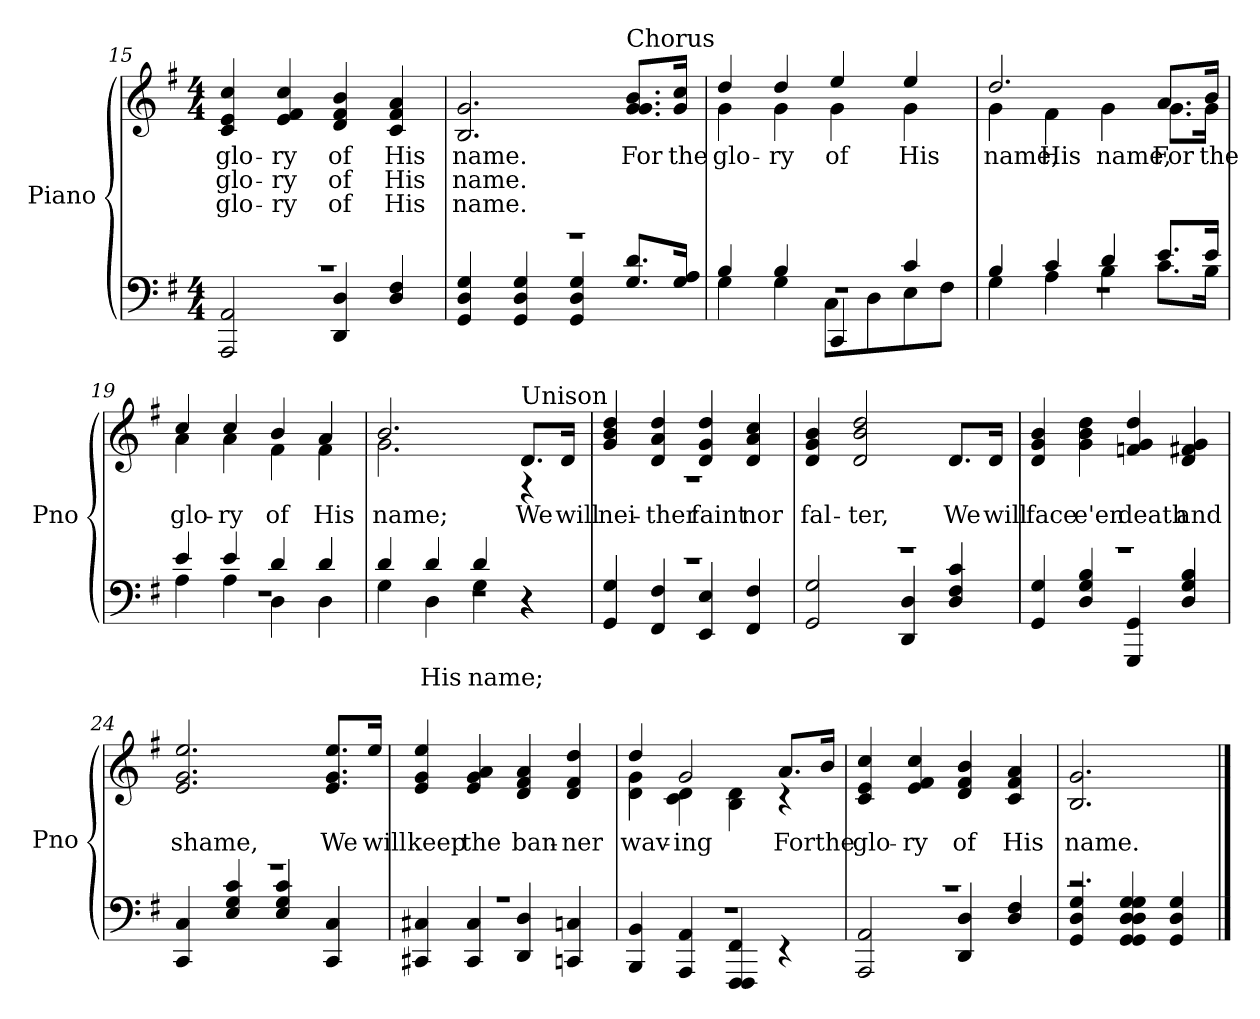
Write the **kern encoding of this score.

**kern	**text	**kern	**text	**text	**text
*part1	*part1	*part1	*part1	*part1	*part1
*staff2	*staff2	*staff1	*staff1	*staff1	*staff1
*I"Piano	*	*	*	*	*
*I'Pno	*	*	*	*	*
*clefF4	*	*clefG2	*	*	*
*k[f#]	*	*k[f#]	*	*	*
*G:	*	*G:	*	*	*
*M4/4	*	*M4/4	*	*	*
=15	=15	=15	=15	=15	=15
*^	*	*	*	*	*
1r	2AAA/ 2AA/	.	4c/ 4e/ 4cc/	glo-	glo-	glo-
.	.	.	4e/ 4f#/ 4cc/	ry	ry	ry
.	4DD/ 4D/	.	4d/ 4f#/ 4b/	of	of	of
.	4D/ 4F#/	.	4c/ 4f#/ 4a/	His	His	His
!!LO:PB:g=z
=16	=16	=16	=16	=16	=16	=16
1r	4GG/ 4D/ 4G/	.	2.B/ 2.g/	name.	name.	name.
.	4GG/ 4D/ 4G/	.	.	.	.	.
.	4GG/ 4D/ 4G/	.	.	.	.	.
!	!	!	!LO:TX:a:t=Chorus	!	!	!
.	8.G/ 8.d/L	.	8.g/ 8.g/ 8.b/L	For	.	.
.	16G/ 16A/Jk	.	16g/ 16cc/Jk	the	.	.
=17	=17	=17	=17	=17	=17	=17
*	*^	*	*^	*	*	*
1r	4B/	4G\	.	4dd/	4g\	glo-	.	.
.	4B/	4G\	.	4dd/	4g\	ry	.	.
.	4CC/	8C\L	.	4ee/	4g\	of	.	.
.	.	8D\	.	.	.	.	.	.
.	4c/	8E\	.	4ee/	4g\	His	.	.
.	.	8F#\J	.	.	.	.	.	.
=18	=18	=18	=18	=18	=18	=18	=18	=18
1r	4B/	4G\	.	2.dd/	4g\	name,	.	.
.	4c/	4A\	.	.	4f#\	His	.	.
.	4d/	4B\	.	.	4g\	name,	.	.
.	8.e/L	8.c\L	.	8.a/L	8.g\L	For	.	.
.	16e/Jk	16B\Jk	.	16b/Jk	16g\Jk	the	.	.
!!LO:LB:g=z	!!
=19	=19	=19	=19	=19	=19	=19	=19	=19
1r	4e/	4A\	.	4cc/	4a\	glo-	.	.
.	4e/	4A\	.	4cc/	4a\	ry	.	.
.	4d/	4D\	.	4b/	4f#\	of	.	.
.	4d/	4D\	.	4a/	4f#\	His	.	.
=20	=20	=20	=20	=20	=20	=20	=20	=20
1r	4d/	4G\	.	2.b/	2.g\	name;	.	.
.	4d/	4D\	His	.	.	.	.	.
.	4d/	4G\	name;	.	.	.	.	.
!	!	!	!	!LO:TX:a:t=Unison	!	!	!	!
.	4r	4r	.	8.d/L	4r	We	.	.
.	.	.	.	16d/Jk	.	will	.	.
*	*v	*v	*	*	*	*	*	*
=21	=21	=21	=21	=21	=21	=21	=21
1r	4GG/ 4G/	.	4g/ 4b/ 4dd/	1r	nei-	.	.
.	4FF#/ 4F#/	.	4d/ 4a/ 4dd/	.	ther	.	.
.	4EE/ 4E/	.	4d/ 4g/ 4dd/	.	faint	.	.
.	4FF#/ 4F#/	.	4d/ 4a/ 4cc/	.	nor	.	.
*	*	*	*v	*v	*	*	*
!!LO:LB:g=z
=22	=22	=22	=22	=22	=22	=22
1r	2GG/ 2G/	.	4d/ 4g/ 4b/	fal-	.	.
.	.	.	2d/ 2b/ 2dd/	ter,	.	.
.	4DD/ 4D/	.	.	.	.	.
.	4D/ 4F#/ 4c/	.	8.d/L	We	.	.
.	.	.	16d/Jk	will	.	.
=23	=23	=23	=23	=23	=23	=23
1r	4GG/ 4G/	.	4d/ 4g/ 4b/	face	.	.
.	4D/ 4G/ 4B/	.	4g\ 4b\ 4dd\	e'en	.	.
.	4GGG/ 4GG/	.	4fn/ 4g/ 4dd/	death	.	.
.	4D/ 4G/ 4B/	.	4d/ 4f#X/ 4g/	and	.	.
=24	=24	=24	=24	=24	=24	=24
1r	4CC/ 4C/	.	2.e/ 2.g/ 2.ee/	shame,	.	.
.	4E/ 4G/ 4c/	.	.	.	.	.
.	4E/ 4G/ 4c/	.	.	.	.	.
.	4CC/ 4C/	.	8.e/ 8.g/ 8.ee/L	We	.	.
.	.	.	16ee/Jk	will	.	.
!!LO:LB:g=z
=25	=25	=25	=25	=25	=25	=25
1r	4CC#X/ 4C#X/	.	4e/ 4g/ 4ee/	keep	.	.
.	4CC#/ 4C#/	.	4e/ 4g/ 4a/	the	.	.
.	4DD/ 4D/	.	4d/ 4f#/ 4a/	ban-	.	.
.	4CCn/ 4Cn/	.	4d/ 4f#/ 4dd/	ner	.	.
=26	=26	=26	=26	=26	=26	=26
*	*	*	*^	*	*	*
1r	4BBB/ 4BB/	.	4dd/	4d\ 4g\	wav-	.	.
.	4AAA/ 4AA/	.	2g/	4c\ 4d\	ing	.	.
.	4FFF#/ 4FFF#/ 4FF#/	.	.	4B\ 4d\	.	.	.
.	4r	.	8.a/L	4r	For	.	.
.	.	.	16b/Jk	.	the	.	.
*	*	*	*v	*v	*	*	*
=27	=27	=27	=27	=27	=27	=27
1r	2AAA/ 2AA/	.	4c/ 4e/ 4cc/	glo-	.	.
.	.	.	4e/ 4f#/ 4cc/	ry	.	.
.	4DD/ 4D/	.	4d/ 4f#/ 4b/	of	.	.
.	4D/ 4F#/	.	4c/ 4f#/ 4a/	His	.	.
!!LO:PB:g=z
=28	=28	=28	=28	=28	=28	=28
2.r	4GG/ 4D/ 4G/	.	2.B/ 2.g/	name.	.	.
.	4GG/ 4GG/ 4D/ 4D/ 4G/ 4G/	.	.	.	.	.
.	4GG/ 4D/ 4G/	.	.	.	.	.
*v	*v	*	*	*	*	*
==	==	==	==	==	==
*-	*-	*-	*-	*-	*-
